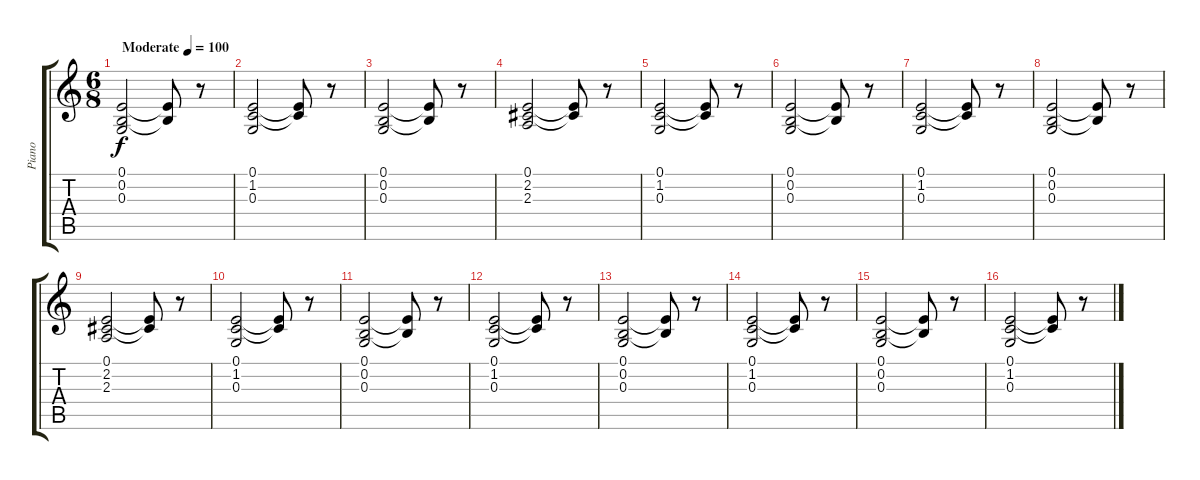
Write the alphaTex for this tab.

\track ("Piano" "Piano") {instrument electricpiano1}
\staff {score tabs}
\tuning (E4 B3 G3 D3 A2 E2) {hide}
\ts (6 8)
\tempo (100 "Moderate")
\clef g2
\ks c
(0.1 0.2 0.3).2{dy f instrument electricpiano1} (0.1{t} 0.2{t}).8 r.8 |
(0.1 1.2 0.3).2 (0.1{t} 1.2{t}).8 r.8 |
(0.1 0.2 0.3).2 (0.1{t} 0.2{t}).8 r.8 |
(0.1 2.2 2.3).2 (0.1{t} 2.2{t}).8 r.8 |
(0.1 1.2 0.3).2 (0.1{t} 1.2{t}).8 r.8 |
(0.1 0.2 0.3).2 (0.1{t} 0.2{t}).8 r.8 |
(0.1 1.2 0.3).2 (0.1{t} 1.2{t}).8 r.8 |
(0.1 0.2 0.3).2 (0.1{t} 0.2{t}).8 r.8 |
(0.1 2.2 2.3).2 (0.1{t} 2.2{t}).8 r.8 |
(0.1 1.2 0.3).2 (0.1{t} 1.2{t}).8 r.8 |
(0.1 0.2 0.3).2 (0.1{t} 0.2{t}).8 r.8 |
(0.1 1.2 0.3).2 (0.1{t} 1.2{t}).8 r.8 |
(0.1 0.2 0.3).2 (0.1{t} 0.2{t}).8 r.8 |
(0.1 1.2 0.3).2 (0.1{t} 1.2{t}).8 r.8 |
(0.1 0.2 0.3).2 (0.1{t} 0.2{t}).8 r.8 |
(0.1 1.2 0.3).2 (0.1{t} 1.2{t}).8 r.8
